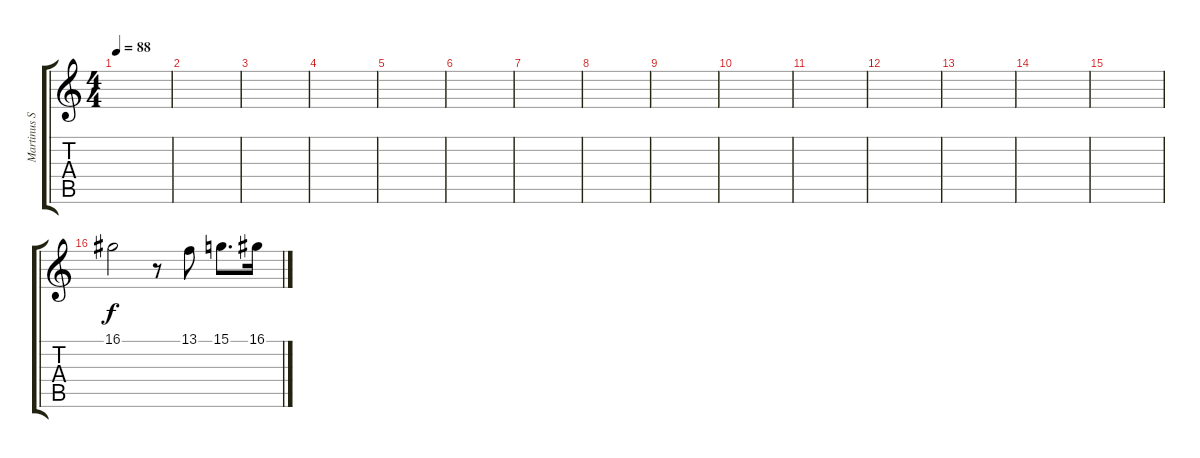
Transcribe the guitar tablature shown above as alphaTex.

\track ("Martinus Spierenburg" "Martinus S") {instrument flute}
\staff {score tabs}
\tuning (E4 B3 G3 D3 A2 E2) {hide}
\ts (4 4)
\tempo 88
\clef g2
\ks c
|
|
|
|
|
|
|
|
|
|
|
|
|
|
|
16.1.2{volume 16 instrument acousticgrandpiano} r.8 13.1.8 15.1.8{d} 16.1.16
